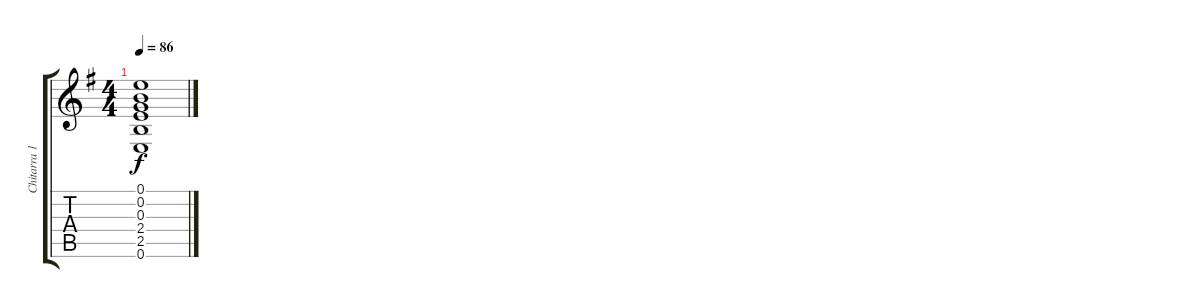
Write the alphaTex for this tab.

\track ("Chitarra 1" "Chitarra 1") {instrument overdrivenguitar}
\staff {score tabs}
\tuning (E4 B3 G3 D3 A2 E2) {hide}
\ts (4 4)
\tempo 86
\clef g2
\ks g
(0.1{t} 0.2{t} 0.3{t} 2.4{t} 2.5{t} 0.6{t}).1{dy f}
